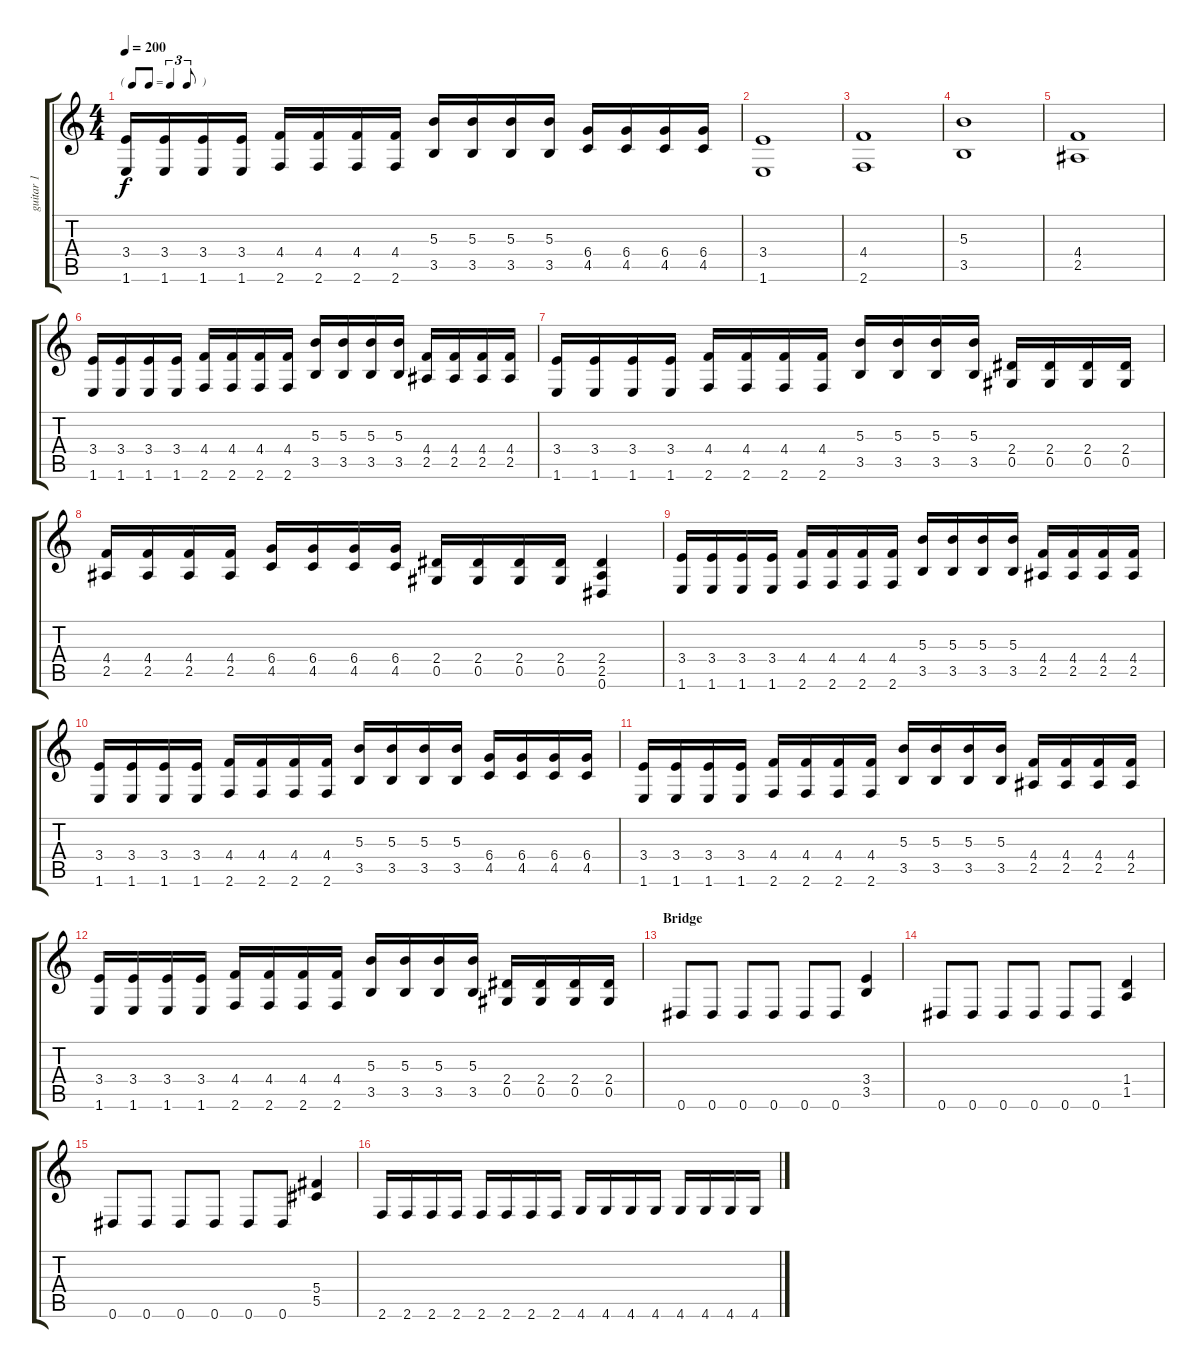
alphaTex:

\track ("guitar 1" "guitar 1") {instrument distortionguitar}
\staff {score tabs}
\tuning (Eb4 Bb3 Gb3 Db3 Ab2 Eb2) {hide}
\ts (4 4)
\tf triplet8th
\tempo 200
\clef g2
\ks c
(3.4 1.6).16{dy f} (3.4 1.6).16 (3.4 1.6).16 (3.4 1.6).16 (4.4 2.6).16 (4.4 2.6).16 (4.4 2.6).16 (4.4 2.6).16 (5.3 3.5).16 (5.3 3.5).16 (5.3 3.5).16 (5.3 3.5).16 (6.4 4.5).16 (6.4 4.5).16 (6.4 4.5).16 (6.4 4.5).16 |
(3.4 1.6).1 |
(4.4 2.6).1 |
(5.3 3.5).1 |
(4.4 2.5).1 |
(3.4 1.6).16 (3.4 1.6).16 (3.4 1.6).16 (3.4 1.6).16 (4.4 2.6).16 (4.4 2.6).16 (4.4 2.6).16 (4.4 2.6).16 (5.3 3.5).16 (5.3 3.5).16 (5.3 3.5).16 (5.3 3.5).16 (4.4 2.5).16 (4.4 2.5).16 (4.4 2.5).16 (4.4 2.5).16 |
(3.4 1.6).16 (3.4 1.6).16 (3.4 1.6).16 (3.4 1.6).16 (4.4 2.6).16 (4.4 2.6).16 (4.4 2.6).16 (4.4 2.6).16 (5.3 3.5).16 (5.3 3.5).16 (5.3 3.5).16 (5.3 3.5).16 (2.4 0.5).16 (2.4 0.5).16 (2.4 0.5).16 (2.4 0.5).16 |
(4.4 2.5).16 (4.4 2.5).16 (4.4 2.5).16 (4.4 2.5).16 (6.4 4.5).16 (6.4 4.5).16 (6.4 4.5).16 (6.4 4.5).16 (2.4 0.5).16 (2.4 0.5).16 (2.4 0.5).16 (2.4 0.5).16 (2.4 2.5 0.6).4 |
(3.4 1.6).16 (3.4 1.6).16 (3.4 1.6).16 (3.4 1.6).16 (4.4 2.6).16 (4.4 2.6).16 (4.4 2.6).16 (4.4 2.6).16 (5.3 3.5).16 (5.3 3.5).16 (5.3 3.5).16 (5.3 3.5).16 (4.4 2.5).16 (4.4 2.5).16 (4.4 2.5).16 (4.4 2.5).16 |
(3.4 1.6).16 (3.4 1.6).16 (3.4 1.6).16 (3.4 1.6).16 (4.4 2.6).16 (4.4 2.6).16 (4.4 2.6).16 (4.4 2.6).16 (5.3 3.5).16 (5.3 3.5).16 (5.3 3.5).16 (5.3 3.5).16 (6.4 4.5).16 (6.4 4.5).16 (6.4 4.5).16 (6.4 4.5).16 |
(3.4 1.6).16 (3.4 1.6).16 (3.4 1.6).16 (3.4 1.6).16 (4.4 2.6).16 (4.4 2.6).16 (4.4 2.6).16 (4.4 2.6).16 (5.3 3.5).16 (5.3 3.5).16 (5.3 3.5).16 (5.3 3.5).16 (4.4 2.5).16 (4.4 2.5).16 (4.4 2.5).16 (4.4 2.5).16 |
(3.4 1.6).16 (3.4 1.6).16 (3.4 1.6).16 (3.4 1.6).16 (4.4 2.6).16 (4.4 2.6).16 (4.4 2.6).16 (4.4 2.6).16 (5.3 3.5).16 (5.3 3.5).16 (5.3 3.5).16 (5.3 3.5).16 (2.4 0.5).16 (2.4 0.5).16 (2.4 0.5).16 (2.4 0.5).16 |
\section ("" "Bridge")
0.6.8 0.6.8 0.6.8 0.6.8 0.6.8 0.6.8 (3.4 3.5).4 |
0.6.8 0.6.8 0.6.8 0.6.8 0.6.8 0.6.8 (1.4 1.5).4 |
0.6.8 0.6.8 0.6.8 0.6.8 0.6.8 0.6.8 (5.4 5.5).4 |
2.6.16 2.6.16 2.6.16 2.6.16 2.6.16 2.6.16 2.6.16 2.6.16 4.6.16 4.6.16 4.6.16 4.6.16 4.6.16 4.6.16 4.6.16 4.6.16
